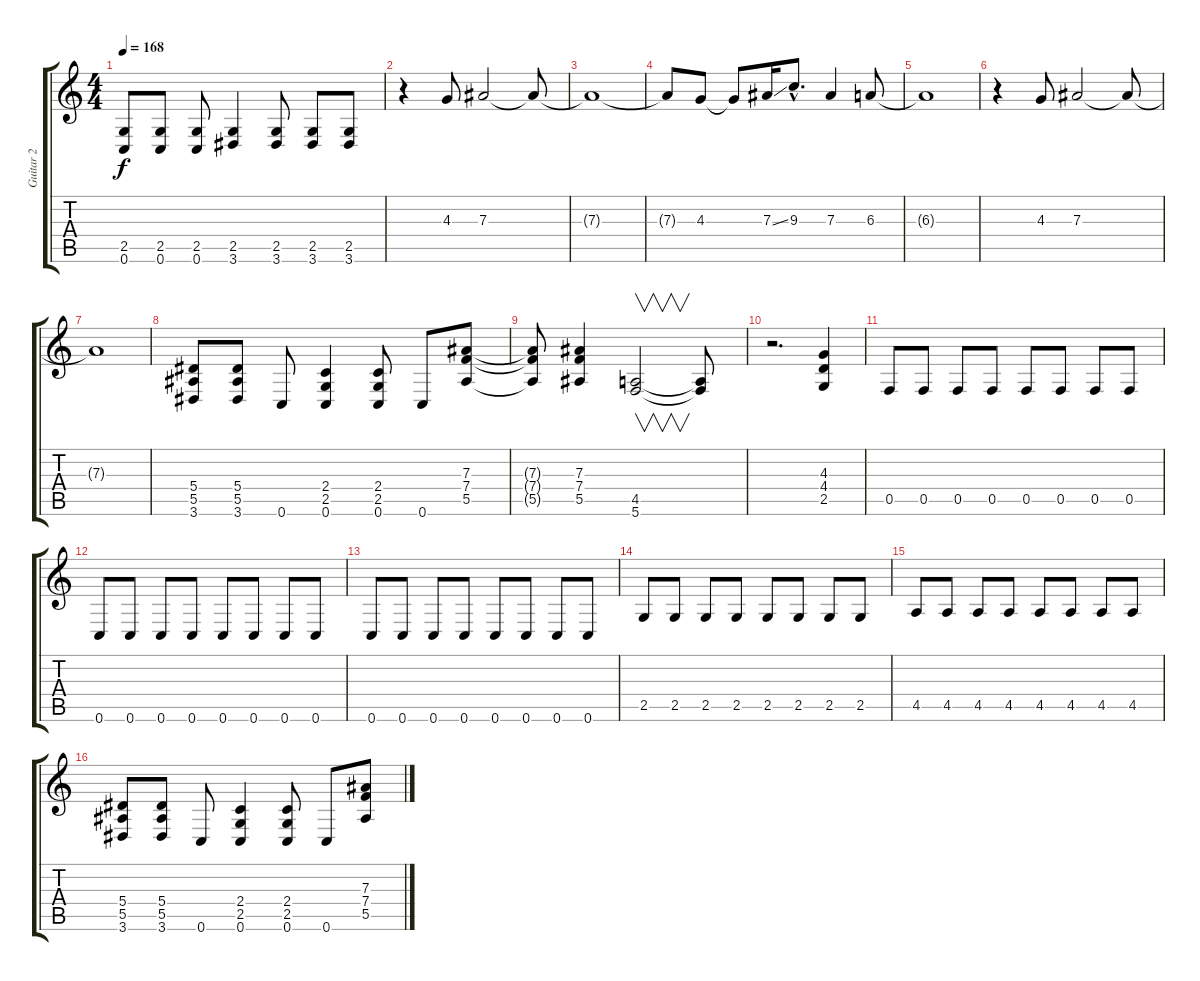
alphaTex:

\track ("Guitar 2" "Guitar 2") {instrument distortionguitar}
\staff {score tabs}
\tuning (C4 G3 Eb3 Bb2 F2 C2) {hide}
\ts (4 4)
\tempo 168
\clef g2
\ks c
(2.5 0.6).8{dy f} (2.5 0.6).8 (2.5 0.6).8 (2.5 3.6).4 (2.5 3.6).8 (2.5 3.6).8 (2.5 3.6).8 |
r.4 4.3.8 7.3.2 7.3{t}.8 |
7.3{t}.1 |
7.3{t}.8 4.3.8 4.3{t}.8 7.3{ss}.16 9.3{hac}.8{d} 7.3.4 6.3.8 |
6.3{t}.1 |
r.4 4.3.8 7.3.2 7.3{t}.8 |
7.3{t}.1 |
(5.4 5.5 3.6).8 (5.4 5.5 3.6).8 0.6.8 (2.4 2.5 0.6).4 (2.4 2.5 0.6).8 0.6.8 (7.3 7.4 5.5).8 |
(7.3{t} 7.4{t} 5.5{t}).8 (7.3 7.4 5.5).4 (4.5 5.6).2{v} (4.5{t} 5.6{t}).8 |
r.2{d} (4.3 4.4 2.5).4 |
0.5.8 0.5.8 0.5.8 0.5.8 0.5.8 0.5.8 0.5.8 0.5.8 |
0.6.8 0.6.8 0.6.8 0.6.8 0.6.8 0.6.8 0.6.8 0.6.8 |
0.6.8 0.6.8 0.6.8 0.6.8 0.6.8 0.6.8 0.6.8 0.6.8 |
2.5.8 2.5.8 2.5.8 2.5.8 2.5.8 2.5.8 2.5.8 2.5.8 |
4.5.8 4.5.8 4.5.8 4.5.8 4.5.8 4.5.8 4.5.8 4.5.8 |
(5.4 5.5 3.6).8 (5.4 5.5 3.6).8 0.6.8 (2.4 2.5 0.6).4 (2.4 2.5 0.6).8 0.6.8 (7.3 7.4 5.5).8
